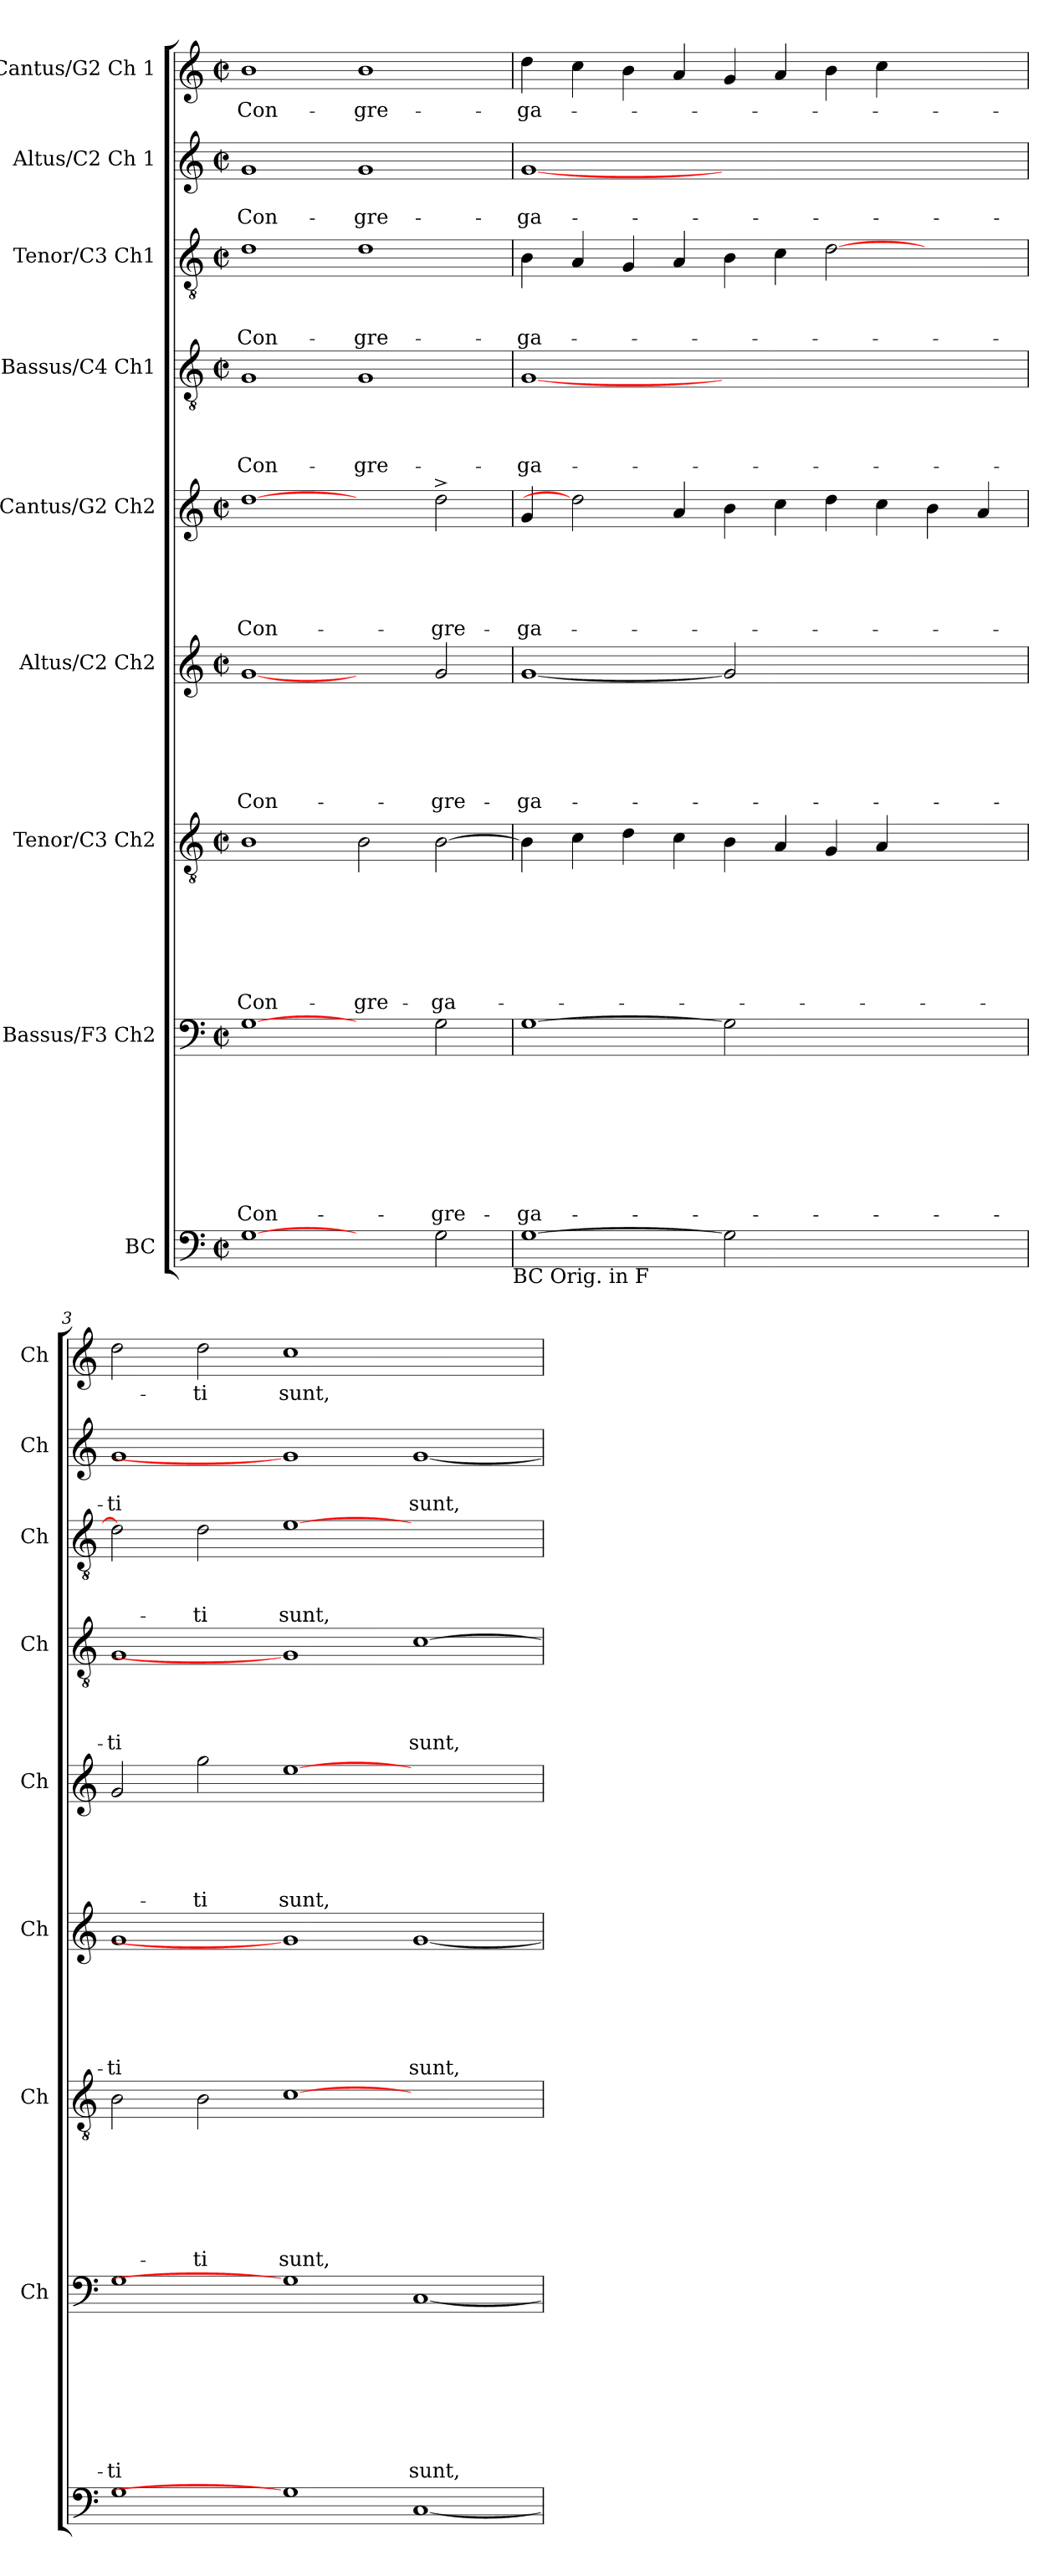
**kern	**kern	**text	**text	**text	**text	**text	**text	**text	**text	**kern	**text	**text	**text	**text	**text	**text	**text	**kern	**text	**text	**text	**text	**text	**text	**kern	**text	**text	**text	**text	**text	**kern	**text	**text	**text	**text	**kern	**text	**text	**text	**kern	**text	**text	**kern	**text
*part9	*part8	*part8	*part8	*part8	*part8	*part8	*part8	*part8	*part8	*part7	*part7	*part7	*part7	*part7	*part7	*part7	*part7	*part6	*part6	*part6	*part6	*part6	*part6	*part6	*part5	*part5	*part5	*part5	*part5	*part5	*part4	*part4	*part4	*part4	*part4	*part3	*part3	*part3	*part3	*part2	*part2	*part2	*part1	*part1
*staff9	*staff8	*staff8	*staff8	*staff8	*staff8	*staff8	*staff8	*staff8	*staff8	*staff7	*staff7	*staff7	*staff7	*staff7	*staff7	*staff7	*staff7	*staff6	*staff6	*staff6	*staff6	*staff6	*staff6	*staff6	*staff5	*staff5	*staff5	*staff5	*staff5	*staff5	*staff4	*staff4	*staff4	*staff4	*staff4	*staff3	*staff3	*staff3	*staff3	*staff2	*staff2	*staff2	*staff1	*staff1
*I"BC	*I"Bassus/F3 Ch2	*	*	*	*	*	*	*	*	*I"Tenor/C3 Ch2	*	*	*	*	*	*	*	*I"Altus/C2 Ch2	*	*	*	*	*	*	*I"Cantus/G2 Ch2	*	*	*	*	*	*I"Bassus/C4 Ch1	*	*	*	*	*I"Tenor/C3 Ch1	*	*	*	*I"Altus/C2 Ch 1	*	*	*I"Cantus/G2 Ch 1	*
*	*I'Ch	*	*	*	*	*	*	*	*	*I'Ch	*	*	*	*	*	*	*	*I'Ch	*	*	*	*	*	*	*I'Ch	*	*	*	*	*	*I'Ch	*	*	*	*	*I'Ch	*	*	*	*I'Ch	*	*	*I'Ch	*
*clefF4	*clefF4	*	*	*	*	*	*	*	*	*clefGv2	*	*	*	*	*	*	*	*clefG2	*	*	*	*	*	*	*clefG2	*	*	*	*	*	*clefGv2	*	*	*	*	*clefGv2	*	*	*	*clefG2	*	*	*clefG2	*
*k[]	*k[]	*	*	*	*	*	*	*	*	*k[]	*	*	*	*	*	*	*	*k[]	*	*	*	*	*	*	*k[]	*	*	*	*	*	*k[]	*	*	*	*	*k[]	*	*	*	*k[]	*	*	*k[]	*
*C:	*C:	*	*	*	*	*	*	*	*	*C:	*	*	*	*	*	*	*	*C:	*	*	*	*	*	*	*C:	*	*	*	*	*	*C:	*	*	*	*	*C:	*	*	*	*C:	*	*	*C:	*
*M2/2	*M2/2	*	*	*	*	*	*	*	*	*M2/2	*	*	*	*	*	*	*	*M2/2	*	*	*	*	*	*	*M2/2	*	*	*	*	*	*M2/2	*	*	*	*	*M2/2	*	*	*	*M2/2	*	*	*M2/2	*
*met(c|)	*met(c|)	*	*	*	*	*	*	*	*	*met(c|)	*	*	*	*	*	*	*	*met(c|)	*	*	*	*	*	*	*met(c|)	*	*	*	*	*	*met(c|)	*	*	*	*	*met(c|)	*	*	*	*met(c|)	*	*	*met(c|)	*
=1	=1	=1	=1	=1	=1	=1	=1	=1	=1	=1	=1	=1	=1	=1	=1	=1	=1	=1	=1	=1	=1	=1	=1	=1	=1	=1	=1	=1	=1	=1	=1	=1	=1	=1	=1	=1	=1	=1	=1	=1	=1	=1	=1	=1
!	!	!	!	!	!	!	!	!	!LO:LY:b	!	!	!	!	!	!	!	!LO:LY:b	!	!	!	!	!	!	!LO:LY:b	!	!	!	!	!	!LO:LY:b	!	!	!	!	!LO:LY:b	!	!	!	!LO:LY:b	!	!	!LO:LY:b	!	!LO:LY:b
[1G	[1G	.	.	.	.	.	.	.	Con-	1B	.	.	.	.	.	.	Con-	[1g	.	.	.	.	.	Con-	[1dd	.	.	.	.	Con-	1G	.	.	.	Con-	1d	.	.	Con-	1g	.	Con-	1b	Con-
!	!	!	!	!	!	!	!	!	!	!	!	!	!	!	!	!	!LO:LY:b	!	!	!	!	!	!	!	!	!	!	!	!	!	!	!	!	!	!LO:LY:b	!	!	!	!LO:LY:b	!	!	!LO:LY:b	!	!LO:LY:b
2ryy	2ryy	.	.	.	.	.	.	.	.	2B\	.	.	.	.	.	.	-gre-	2ryy	.	.	.	.	.	.	2ryy	.	.	.	.	.	1G	.	.	.	-gre-	1d	.	.	-gre-	1g	.	-gre-	1b	-gre-
!	!	!	!	!	!	!	!	!	!LO:LY:b	!	!	!	!	!	!	!	!LO:LY:b	!	!	!	!	!	!	!LO:LY:b	!	!	!	!	!	!LO:LY:b	!	!	!	!	!	!	!	!	!	!	!	!	!	!
2G\	2G\	.	.	.	.	.	.	.	-gre-	[>2B\	.	.	.	.	.	.	-ga-	2g/	.	.	.	.	.	-gre-	2dd^>\	.	.	.	.	-gre-	.	.	.	.	.	.	.	.	.	.	.	.	.	.
!LO:TX:b:t=BC Orig. in F	!	!	!	!	!	!	!	!	!	!	!	!	!	!	!	!	!	!	!	!	!	!	!	!	!	!	!	!	!	!	!	!	!	!	!	!	!	!	!	!	!	!	!	!
=2	=2	=2	=2	=2	=2	=2	=2	=2	=2	=2	=2	=2	=2	=2	=2	=2	=2	=2	=2	=2	=2	=2	=2	=2	=2	=2	=2	=2	=2	=2	=2	=2	=2	=2	=2	=2	=2	=2	=2	=2	=2	=2	=2	=2
!	!	!	!	!	!	!	!	!	!LO:LY:b	!	!	!	!	!	!	!	!	!	!	!	!	!	!	!LO:LY:b	!	!	!	!	!	!LO:LY:b	!	!	!	!	!LO:LY:b	!	!	!	!LO:LY:b	!	!	!LO:LY:b	!	!LO:LY:b
[1G	[1G	.	.	.	.	.	.	.	-ga-	4B\]	.	.	.	.	.	.	.	[1g	.	.	.	.	.	-ga-	4g/	.	.	.	.	-ga-	[1G	.	.	.	-ga-	4B\	.	.	-ga-	[1g	.	-ga-	4dd\	-ga-
.	.	.	.	.	.	.	.	.	.	4c\	.	.	.	.	.	.	.	.	.	.	.	.	.	.	2dd]	.	.	.	.	.	.	.	.	.	.	4A/	.	.	.	.	.	.	4cc\	.
.	.	.	.	.	.	.	.	.	.	4d\	.	.	.	.	.	.	.	.	.	.	.	.	.	.	.	.	.	.	.	.	.	.	.	.	.	4G/	.	.	.	.	.	.	4b\	.
.	.	.	.	.	.	.	.	.	.	4c\	.	.	.	.	.	.	.	.	.	.	.	.	.	.	4a/	.	.	.	.	.	.	.	.	.	.	4A/	.	.	.	.	.	.	4a/	.
2G]	2G]	.	.	.	.	.	.	.	.	4B\	.	.	.	.	.	.	.	2g]	.	.	.	.	.	.	4b\	.	.	.	.	.	1.ryy	.	.	.	.	4B\	.	.	.	1.ryy	.	.	4g/	.
.	.	.	.	.	.	.	.	.	.	4A/	.	.	.	.	.	.	.	.	.	.	.	.	.	.	4cc\	.	.	.	.	.	.	.	.	.	.	4c\	.	.	.	.	.	.	4a/	.
1ryy	1ryy	.	.	.	.	.	.	.	.	4G/	.	.	.	.	.	.	.	1ryy	.	.	.	.	.	.	4dd\	.	.	.	.	.	.	.	.	.	.	[>2d\	.	.	.	.	.	.	4b\	.
.	.	.	.	.	.	.	.	.	.	4A/	.	.	.	.	.	.	.	.	.	.	.	.	.	.	4cc\	.	.	.	.	.	.	.	.	.	.	.	.	.	.	.	.	.	4cc\	.
.	.	.	.	.	.	.	.	.	.	2ryy	.	.	.	.	.	.	.	.	.	.	.	.	.	.	4b\	.	.	.	.	.	.	.	.	.	.	2ryy	.	.	.	.	.	.	2ryy	.
.	.	.	.	.	.	.	.	.	.	.	.	.	.	.	.	.	.	.	.	.	.	.	.	.	4a/	.	.	.	.	.	.	.	.	.	.	.	.	.	.	.	.	.	.	.
=3	=3	=3	=3	=3	=3	=3	=3	=3	=3	=3	=3	=3	=3	=3	=3	=3	=3	=3	=3	=3	=3	=3	=3	=3	=3	=3	=3	=3	=3	=3	=3	=3	=3	=3	=3	=3	=3	=3	=3	=3	=3	=3	=3	=3
!	!	!	!	!	!	!	!	!	!LO:LY:b	!	!	!	!	!	!	!	!	!	!	!	!	!	!	!LO:LY:b	!	!	!	!	!	!	!	!	!	!	!LO:LY:b	!	!	!	!	!	!	!LO:LY:b	!	!
1G	1G	.	.	.	.	.	.	.	-ti	2B\	.	.	.	.	.	.	.	1g	.	.	.	.	.	-ti	2g/	.	.	.	.	.	1G	.	.	.	-ti	2d\]	.	.	.	1g	.	-ti	2dd\	.
!	!	!	!	!	!	!	!	!	!	!	!	!	!	!	!	!	!LO:LY:b	!	!	!	!	!	!	!	!	!	!	!	!	!LO:LY:b	!	!	!	!	!	!	!	!	!LO:LY:b	!	!	!	!	!LO:LY:b
.	.	.	.	.	.	.	.	.	.	2B\	.	.	.	.	.	.	-ti	.	.	.	.	.	.	.	2gg\	.	.	.	.	-ti	.	.	.	.	.	2d\	.	.	-ti	.	.	.	2dd\	-ti
!	!	!	!	!	!	!	!	!	!	!	!	!	!	!	!	!	!LO:LY:b	!	!	!	!	!	!	!	!	!	!	!	!	!LO:LY:b	!	!	!	!	!	!	!	!	!LO:LY:b	!	!	!	!	!LO:LY:b
1G]	1G]	.	.	.	.	.	.	.	.	[>1c	.	.	.	.	.	.	sunt,	1g]	.	.	.	.	.	.	[>1ee	.	.	.	.	sunt,	1G]	.	.	.	.	[>1e	.	.	sunt,	1g]	.	.	1cc	sunt,
!	!	!	!	!	!	!	!	!	!LO:LY:b	!	!	!	!	!	!	!	!	!	!	!	!	!	!	!LO:LY:b	!	!	!	!	!	!	!	!	!	!	!LO:LY:b	!	!	!	!	!	!	!LO:LY:b	!	!
[<1C	[<1C	.	.	.	.	.	.	.	sunt,	1ryy	.	.	.	.	.	.	.	[<1g	.	.	.	.	.	sunt,	1ryy	.	.	.	.	.	[>1c	.	.	.	sunt,	1ryy	.	.	.	[<1g	.	sunt,	1ryy	.
=	=	=	=	=	=	=	=	=	=	=	=	=	=	=	=	=	=	=	=	=	=	=	=	=	=	=	=	=	=	=	=	=	=	=	=	=	=	=	=	=	=	=	=	=
*-	*-	*-	*-	*-	*-	*-	*-	*-	*-	*-	*-	*-	*-	*-	*-	*-	*-	*-	*-	*-	*-	*-	*-	*-	*-	*-	*-	*-	*-	*-	*-	*-	*-	*-	*-	*-	*-	*-	*-	*-	*-	*-	*-	*-
